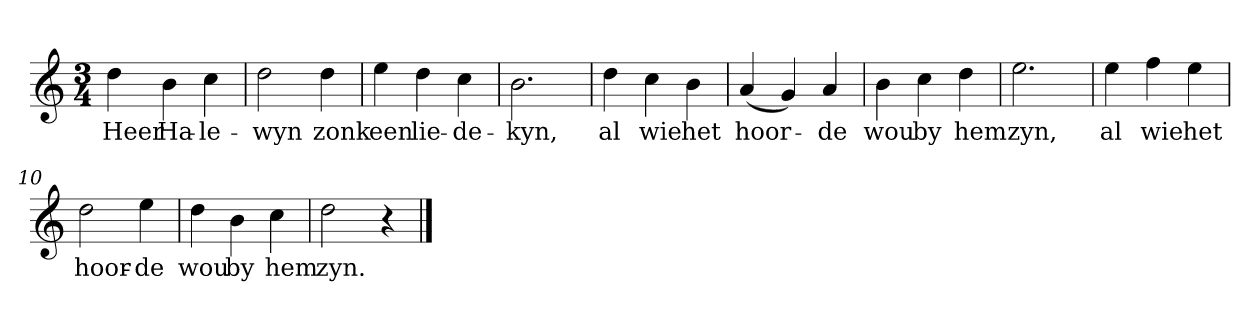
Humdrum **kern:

**kern	**text
*part1	*part1
*staff1	*staff1
*clefG2	*
*k[]	*
*D:dor	*
*M3/4	*
*MM120	*
=1	=1
4dd	Heer
4b	Ha-
4cc	-le-
=2	=2
2dd	-wyn
4dd	zonk
=3	=3
4ee	een
4dd	lie-
4cc	-de-
=4	=4
2.b	-kyn,
=5	=5
4dd	al
4cc	wie
4b	het
=6	=6
(4a	hoor-
4g)	.
4a	-de
=7	=7
4b	wou
4cc	by
4dd	hem
=8	=8
2.ee	zyn,
=9	=9
4ee	al
4ff	wie
4ee	het
=10	=10
2dd	hoor-
4ee	-de
=11	=11
4dd	wou
4b	by
4cc	hem
=12	=12
2dd	zyn.
4r	.
==	==
*-	*-
